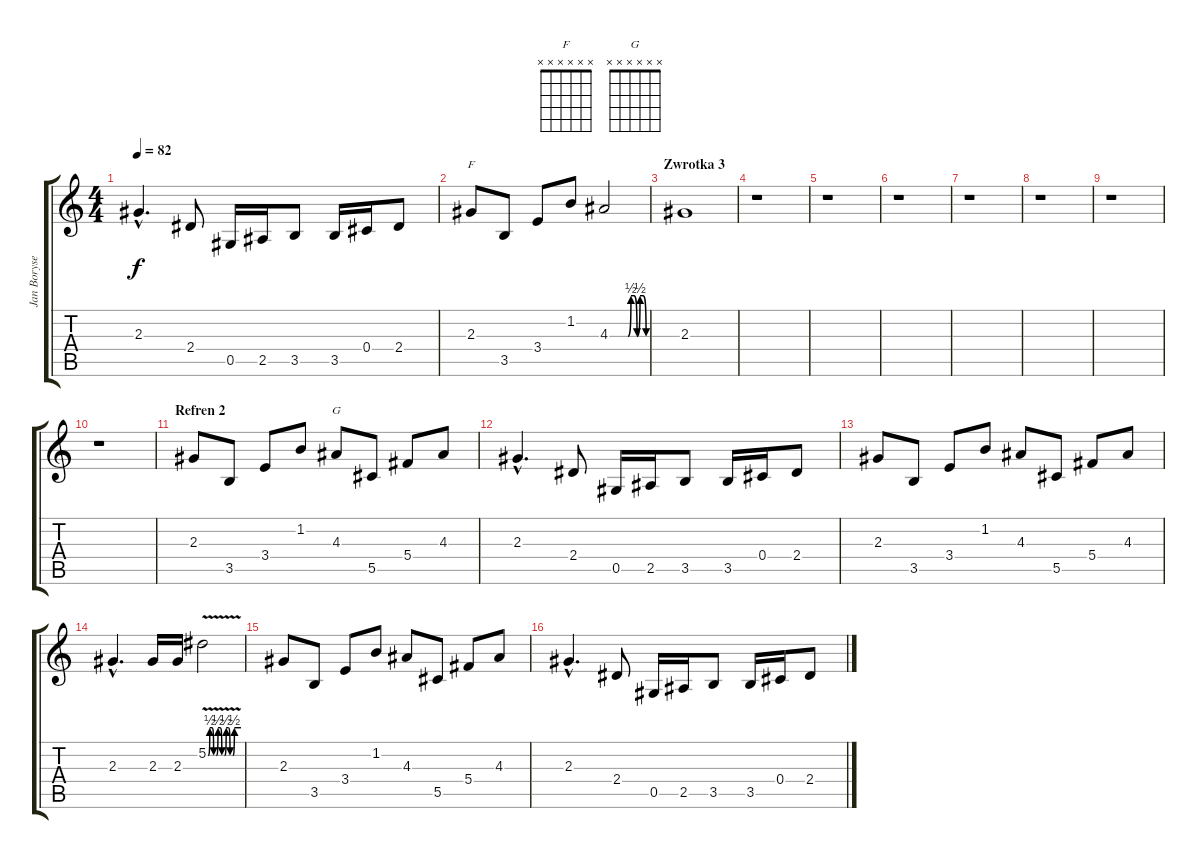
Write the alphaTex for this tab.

\track ("Jan Borysewicz" "Jan Boryse") {instrument distortionguitar}
\staff {score tabs}
\tuning (Eb4 Bb3 Gb3 Db3 Ab2 Eb2) {hide}
\chord ("F" x x x x x x)
\chord ("G" x x x x x x)
\ts (4 4)
\tempo 82
\clef g2
\ks c
2.3{hac}.4{d dy f} 2.4.8 0.5.16 2.5.16 3.5.8 3.5.16 0.4.16 2.4.8 |
2.3.8{ch "F"} 3.5.8 3.4.8 1.2.8 4.3{be (custom 0 0 30 0 35 2 40 2 45 0 50 2 55 2 60 0)}.2 |
\section ("" "Zwrotka 3")
2.3.1 |
r.1 |
r.1 |
r.1 |
r.1 |
r.1 |
r.1 |
r.1 |
\section ("" "Refren 2")
2.3.8 3.5.8 3.4.8 1.2.8 4.3.8{ch "G"} 5.5.8 5.4.8 4.3.8 |
2.3{hac}.4{d} 2.4.8 0.5.16 2.5.16 3.5.8 3.5.16 0.4.16 2.4.8 |
2.3.8 3.5.8 3.4.8 1.2.8 4.3.8 5.5.8 5.4.8 4.3.8 |
2.3{hac}.4{d} 2.3.16 2.3.16 5.2{be (custom 0 0 3 2 7 2 10 0 15 0 18 2 22 2 25 0 30 0 33 2 37 2 40 0 45 0 48 2 60 2) v}.2 |
2.3.8 3.5.8 3.4.8 1.2.8 4.3.8 5.5.8 5.4.8 4.3.8 |
2.3{hac}.4{d} 2.4.8 0.5.16 2.5.16 3.5.8 3.5.16 0.4.16 2.4.8
